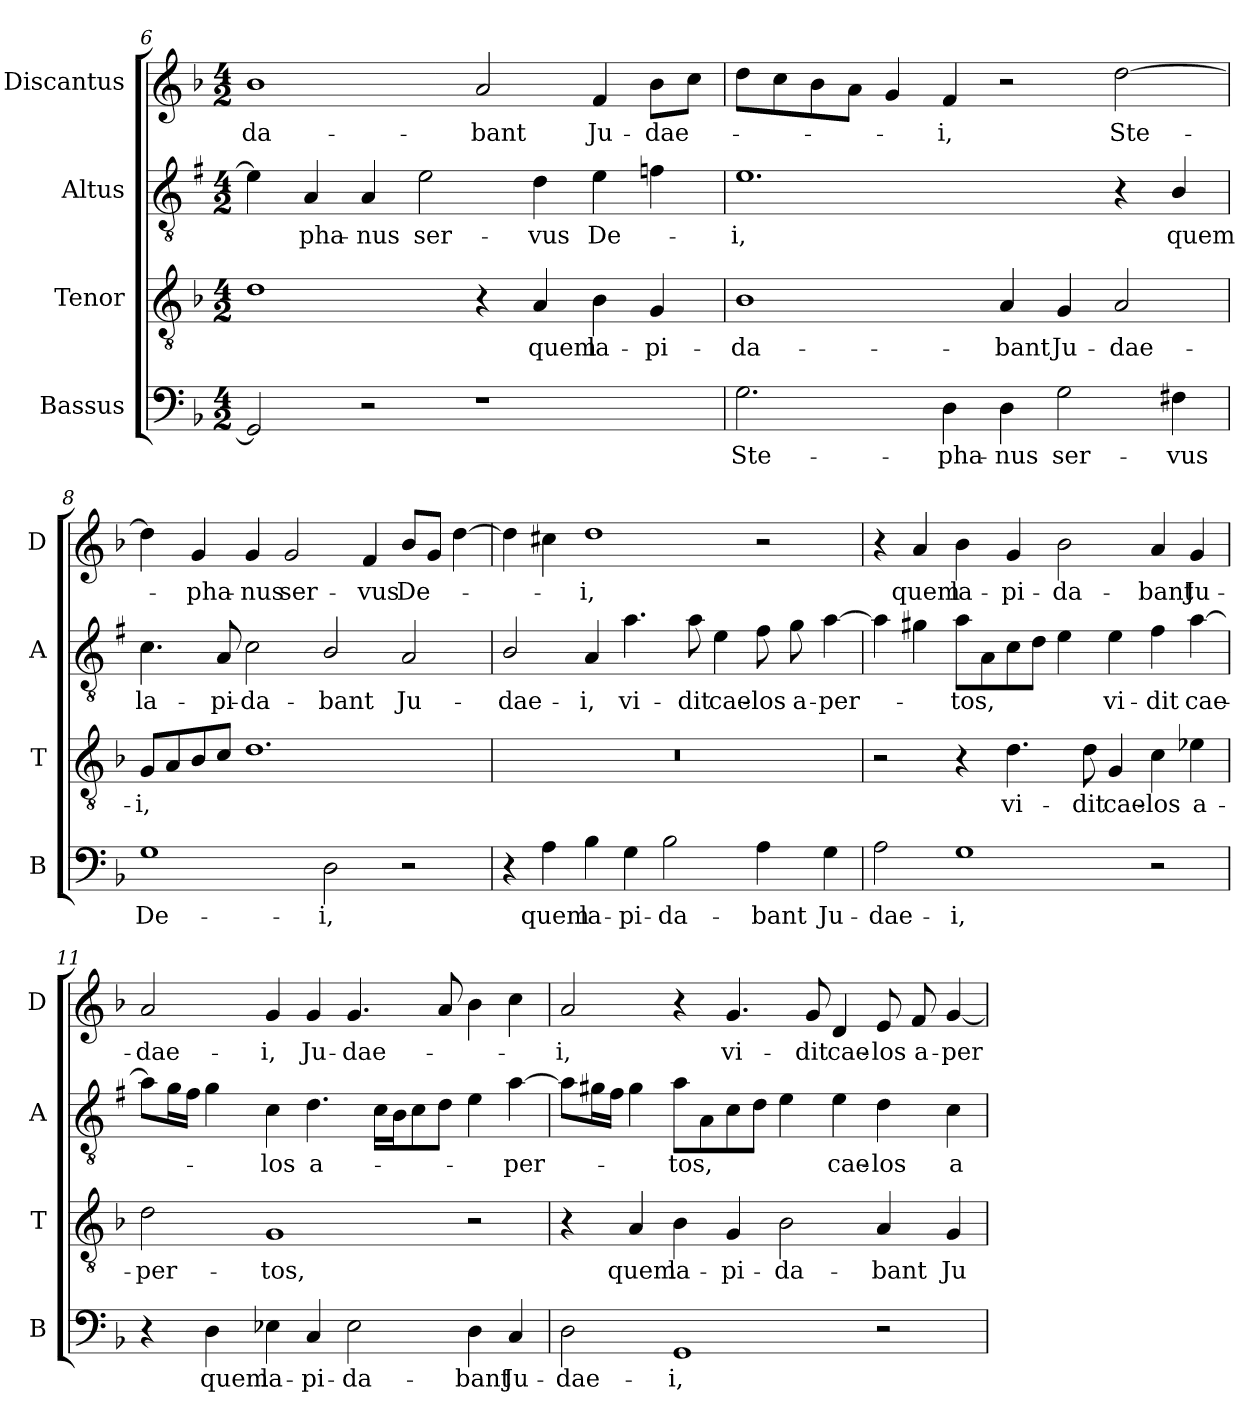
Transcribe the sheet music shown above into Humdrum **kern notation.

**kern	**text	**kern	**text	**kern	**text	**kern	**text
*part4	*part4	*part3	*part3	*part2	*part2	*part1	*part1
*staff4	*staff4	*staff3	*staff3	*staff2	*staff2	*staff1	*staff1
*I"Bassus	*	*I"Tenor	*	*I"Altus	*	*I"Discantus	*
*I'B	*	*I'T	*	*I'A	*	*I'D	*
*clefF4	*	*clefGv2	*	*clefGv2	*	*clefG2	*
*	*	*	*	*ITrd1c2	*	*	*
*k[b-]	*	*k[b-]	*	*k[b-]	*	*k[b-]	*
*F:	*	*F:	*	*F:	*	*F:	*
*M4/2	*	*M4/2	*	*M4/2	*	*M4/2	*
=6	=6	=6	=6	=6	=6	=6	=6
!	!	!	!	!	!	!	!LO:LY:b
2GG/]	.	1d	.	4d\]	.	1b-	-da-
!	!	!	!	!	!LO:LY:b	!	!
.	.	.	.	4G/	-pha-	.	.
!	!	!	!	!	!LO:LY:b	!	!
2r	.	.	.	4G/	-nus	.	.
!	!	!	!	!	!LO:LY:b	!	!
.	.	.	.	2d\	ser-	.	.
!	!	!	!	!	!	!	!LO:LY:b
1r	.	4r	.	.	.	2a/	-bant
!	!	!	!LO:LY:b	!	!LO:LY:b	!	!
.	.	4A/	quem	4c\	-vus	.	.
!	!	!	!LO:LY:b	!	!LO:LY:b	!	!LO:LY:b
.	.	4B-\	la-	4d\	De-	4f/	Ju-
!	!	!	!LO:LY:b	!	!	!	!LO:LY:b
.	.	4G/	-pi-	4e-X\	.	8b-\L	-dae-
.	.	.	.	.	.	8cc\J	.
!!LO:LB:g=z
=7	=7	=7	=7	=7	=7	=7	=7
!	!LO:LY:b	!	!LO:LY:b	!	!LO:LY:b	!	!
2.G\	Ste-	1B-	-da-	1.d	-i,	8dd\L	.
.	.	.	.	.	.	8cc\	.
.	.	.	.	.	.	8b-\	.
.	.	.	.	.	.	8a\J	.
.	.	.	.	.	.	4g/	.
!	!LO:LY:b	!	!	!	!	!	!LO:LY:b
4D\	-pha-	.	.	.	.	4f/	-i,
!	!LO:LY:b	!	!LO:LY:b	!	!	!	!
4D\	-nus	4A/	-bant	.	.	2r	.
!	!LO:LY:b	!	!LO:LY:b	!	!	!	!
2G\	ser-	4G/	Ju-	.	.	.	.
!	!	!	!LO:LY:b	!	!	!	!LO:LY:b
.	.	2A/	-dae-	4r	.	[2dd\	Ste-
!	!LO:LY:b	!	!	!	!LO:LY:b	!	!
4F#X\	-vus	.	.	4A/	quem	.	.
=8	=8	=8	=8	=8	=8	=8	=8
!	!LO:LY:b	!	!LO:LY:b	!	!LO:LY:b	!	!
1G	De-	8G/L	-i,	4.B-\	la-	4dd\]	.
.	.	8A/	.	.	.	.	.
!	!	!	!	!	!	!	!LO:LY:b
.	.	8B-/	.	.	.	4g/	-pha-
!	!	!	!	!	!LO:LY:b	!	!
.	.	8c/J	.	8G/	-pi-	.	.
!	!	!	!	!	!LO:LY:b	!	!LO:LY:b
.	.	1.d	.	2B-\	-da-	4g/	-nus
!	!	!	!	!	!	!	!LO:LY:b
.	.	.	.	.	.	2g/	ser-
!	!LO:LY:b	!	!	!	!LO:LY:b	!	!
2D\	-i,	.	.	2A/	-bant	.	.
!	!	!	!	!	!	!	!LO:LY:b
.	.	.	.	.	.	4f/	-vus
!	!	!	!	!	!LO:LY:b	!	!LO:LY:b
2r	.	.	.	2G/	Ju-	8b-/L	De-
.	.	.	.	.	.	8g/J	.
.	.	.	.	.	.	[4dd\	.
=9	=9	=9	=9	=9	=9	=9	=9
!	!	!	!	!	!LO:LY:b	!	!
4r	.	0r	.	2A/	-dae-	4dd\]	.
!	!LO:LY:b	!	!	!	!	!	!
4A\	quem	.	.	.	.	4cc#X\	.
!	!LO:LY:b	!	!	!	!LO:LY:b	!	!LO:LY:b
4B-\	la-	.	.	4G/	-i,	1dd	-i,
!	!LO:LY:b	!	!	!	!LO:LY:b	!	!
4G\	-pi-	.	.	4.g\	vi-	.	.
!	!LO:LY:b	!	!	!	!	!	!
2B-\	-da-	.	.	.	.	.	.
!	!	!	!	!	!LO:LY:b	!	!
.	.	.	.	8g\	-dit	.	.
!	!	!	!	!	!LO:LY:b	!	!
.	.	.	.	4d\	cae-	.	.
!	!LO:LY:b	!	!	!	!LO:LY:b	!	!
4A\	-bant	.	.	8e\	-los	2r	.
!	!	!	!	!	!LO:LY:b	!	!
.	.	.	.	8f\	a-	.	.
!	!LO:LY:b	!	!	!	!LO:LY:b	!	!
4G\	Ju-	.	.	[4g\	-per-	.	.
!!LO:PB:g=z
=10	=10	=10	=10	=10	=10	=10	=10
!	!LO:LY:b	!	!	!	!	!	!
2A\	-dae-	2r	.	4g\]	.	4r	.
!	!	!	!	!	!	!	!LO:LY:b
.	.	.	.	4f#X\	.	4a/	quem
!	!LO:LY:b	!	!	!	!LO:LY:b	!	!LO:LY:b
1G	-i,	4r	.	8g\L	-tos,	4b-\	la-
.	.	.	.	8G\	.	.	.
!	!	!	!LO:LY:b	!	!	!	!LO:LY:b
.	.	4.d\	vi-	8B-\	.	4g/	-pi-
.	.	.	.	8c\J	.	.	.
!	!	!	!	!	!	!	!LO:LY:b
.	.	.	.	4d\	.	2b-\	-da-
!	!	!	!LO:LY:b	!	!	!	!
.	.	8d\	-dit	.	.	.	.
!	!	!	!LO:LY:b	!	!LO:LY:b	!	!
.	.	4G/	cae-	4d\	vi-	.	.
!	!	!	!LO:LY:b	!	!LO:LY:b	!	!LO:LY:b
2r	.	4c\	-los	4e\	-dit	4a/	-bant
!	!	!	!LO:LY:b	!	!LO:LY:b	!	!LO:LY:b
.	.	4e-X\	a-	[4g\	cae-	4g/	Ju-
=11	=11	=11	=11	=11	=11	=11	=11
!	!	!	!LO:LY:b	!	!	!	!LO:LY:b
4r	.	2d\	-per-	8g\L]	.	2a/	-dae-
.	.	.	.	16f\L	.	.	.
.	.	.	.	16e\JJ	.	.	.
!	!LO:LY:b	!	!	!	!	!	!
4D\	quem	.	.	4f\	.	.	.
!	!LO:LY:b	!	!LO:LY:b	!	!LO:LY:b	!	!LO:LY:b
4E-X\	la-	1G	-tos,	4B-\	-los	4g/	-i,
!	!LO:LY:b	!	!	!	!LO:LY:b	!	!LO:LY:b
4C/	-pi-	.	.	4.c\	a-	4g/	Ju-
!	!LO:LY:b	!	!	!	!	!	!LO:LY:b
2E-\	-da-	.	.	.	.	4.g/	-dae-
.	.	.	.	16B-\LL	.	.	.
.	.	.	.	16A\J	.	.	.
.	.	.	.	8B-\	.	.	.
.	.	.	.	8c\J	.	8a/	.
!	!LO:LY:b	!	!	!	!	!	!
4D\	-bant	2r	.	4d\	.	4b-\	.
!	!LO:LY:b	!	!	!	!LO:LY:b	!	!
4C/	Ju-	.	.	[4g\	-per-	4cc\	.
=12	=12	=12	=12	=12	=12	=12	=12
!	!LO:LY:b	!	!	!	!	!	!LO:LY:b
2D\	-dae-	4r	.	8g\L]	.	2a/	-i,
.	.	.	.	16f#X\L	.	.	.
.	.	.	.	16e\JJ	.	.	.
!	!	!	!LO:LY:b	!	!	!	!
.	.	4A/	quem	4f#\	.	.	.
!	!LO:LY:b	!	!LO:LY:b	!	!LO:LY:b	!	!
1GG	-i,	4B-\	la-	8g\L	-tos,	4r	.
.	.	.	.	8G\	.	.	.
!	!	!	!LO:LY:b	!	!	!	!LO:LY:b
.	.	4G/	-pi-	8B-\	.	4.g/	vi-
.	.	.	.	8c\J	.	.	.
!	!	!	!LO:LY:b	!	!	!	!
.	.	2B-\	-da-	4d\	.	.	.
!	!	!	!	!	!	!	!LO:LY:b
.	.	.	.	.	.	8g/	-dit
!	!	!	!	!	!LO:LY:b	!	!LO:LY:b
.	.	.	.	4d\	cae-	4d/	cae-
!	!	!	!LO:LY:b	!	!LO:LY:b	!	!LO:LY:b
2r	.	4A/	-bant	4c\	-los	8e/	-los
!	!	!	!	!	!	!	!LO:LY:b
.	.	.	.	.	.	8f/	a-
!	!	!	!LO:LY:b	!	!LO:LY:b	!	!LO:LY:b
.	.	4G/	Ju-	4B-\	a-	[4g/	-per-
=	=	=	=	=	=	=	=
*-	*-	*-	*-	*-	*-	*-	*-
